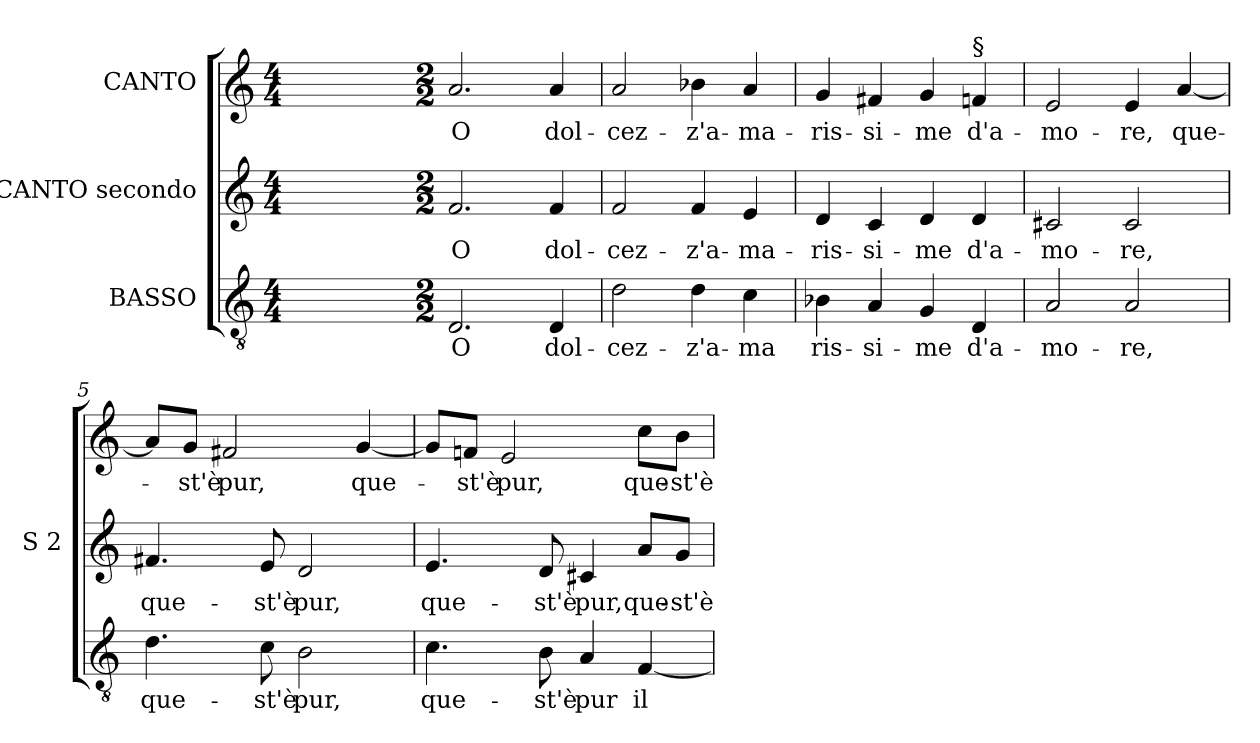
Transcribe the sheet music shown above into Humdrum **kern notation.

**kern	**text	**kern	**text	**kern	**text
*part3	*part3	*part2	*part2	*part1	*part1
*staff3	*staff3	*staff2	*staff2	*staff1	*staff1
*I"BASSO	*	*I"CANTO secondo	*	*I"CANTO	*
*	*	*I'S 2	*	*	*
!!LO:PB:g=z
*clefGv2	*	*clefG2	*	*clefG2	*
*ITrd7c12	*	*	*	*	*
*k[]	*	*k[]	*	*k[]	*
*C:	*	*C:	*	*C:	*
*M4/4	*	*M4/4	*	*M4/4	*
=1	=1	=1	=1	=1	=1
1ryy	.	1ryy	.	1ryy	.
=1-	=1-	=1-	=1-	=1-	=1-
*M2/2	*	*M2/2	*	*M2/2	*
!	!LO:LY:b:color=#000000	!	!	!	!
!	!	!	!LO:LY:b:color=#000000	!	!
!	!	!	!	!	!LO:LY:b:color=#000000
2.DDi/	O	2.fi/	O	2.ai/	O
!	!LO:LY:b:color=#000000	!	!	!	!
!	!	!	!LO:LY:b:color=#000000	!	!
!	!	!	!	!	!LO:LY:b:color=#000000
4DDi/	dol-	4fi/	dol-	4ai/	dol-
=2	=2	=2	=2	=2	=2
!	!LO:LY:b:color=#000000	!	!	!	!
!	!	!	!LO:LY:b:color=#000000	!	!
!	!	!	!	!	!LO:LY:b:color=#000000
2Di\	-cez-	2fi/	-cez-	2ai/	-cez-
!	!LO:LY:b:color=#000000	!	!	!	!
!	!	!	!LO:LY:b:color=#000000	!	!
!	!	!	!	!	!LO:LY:b:color=#000000
4Di\	-z'a-	4fi/	-z'a-	4b-Xi\	-z'a-
!	!LO:LY:b:color=#000000	!	!	!	!
!	!	!	!LO:LY:b:color=#000000	!	!
!	!	!	!	!	!LO:LY:b:color=#000000
4Ci\	-ma	4ei/	-ma-	4ai/	-ma-
=3	=3	=3	=3	=3	=3
!	!LO:LY:b:color=#000000	!	!	!	!
!	!	!	!LO:LY:b:color=#000000	!	!
!	!	!	!	!	!LO:LY:b:color=#000000
4BB-Xi\	ris-	4di/	-ris-	4gi/	-ris-
!	!LO:LY:b:color=#000000	!	!	!	!
!	!	!	!LO:LY:b:color=#000000	!	!
!	!	!	!	!	!LO:LY:b:color=#000000
4AAi/	-si-	4ci/	-si-	4f#Xi/	-si-
!	!LO:LY:b:color=#000000	!	!	!	!
!	!	!	!LO:LY:b:color=#000000	!	!
!	!	!	!	!	!LO:LY:b:color=#000000
4GGi/	-me	4di/	-me	4gi/	-me
!	!LO:LY:b:color=#000000	!	!	!	!
!	!	!	!LO:LY:b:color=#000000	!	!
!	!	!	!	!LO:TX:a:t=§	!
!	!	!	!	!	!LO:LY:b:color=#000000
4DDi/	d'a-	4di/	d'a-	4fi/	d'a-
=4	=4	=4	=4	=4	=4
!	!LO:LY:b:color=#000000	!	!	!	!
!	!	!	!LO:LY:b:color=#000000	!	!
!	!	!	!	!	!LO:LY:b:color=#000000
2AAi/	-mo-	2c#Xi/	-mo-	2ei/	-mo-
!	!LO:LY:b:color=#000000	!	!	!	!
!	!	!	!LO:LY:b:color=#000000	!	!
!	!	!	!	!	!LO:LY:b:color=#000000
2AAi/	-re,	2c#i/	-re,	4ei/	-re,
!	!	!	!	!	!LO:LY:b:color=#000000
.	.	.	.	[<4ai/	que-
=5	=5	=5	=5	=5	=5
!	!LO:LY:b:color=#000000	!	!	!	!
!	!	!	!LO:LY:b:color=#000000	!	!
4.Di\	que-	4.f#Xi/	que-	8ai/L]	.
!	!	!	!	!	!LO:LY:b:color=#000000
.	.	.	.	8gi/J	-st'è
!	!	!	!	!	!LO:LY:b:color=#000000
.	.	.	.	2f#Xi/	pur,
!	!LO:LY:b:color=#000000	!	!	!	!
!	!	!	!LO:LY:b:color=#000000	!	!
8Ci\	-st'è	8ei/	-st'è	.	.
!	!LO:LY:b:color=#000000	!	!	!	!
!	!	!	!LO:LY:b:color=#000000	!	!
2BBi\	pur,	2di/	pur,	.	.
!	!	!	!	!	!LO:LY:b:color=#000000
.	.	.	.	[<4gi/	que-
!!LO:LB:g=z
=6	=6	=6	=6	=6	=6
!	!LO:LY:b:color=#000000	!	!	!	!
!	!	!	!LO:LY:b:color=#000000	!	!
4.Ci\	que-	4.ei/	que-	8gi/L]	.
!	!	!	!	!	!LO:LY:b:color=#000000
.	.	.	.	8fni/J	-st'è
!	!	!	!	!	!LO:LY:b:color=#000000
.	.	.	.	2ei/	pur,
!	!LO:LY:b:color=#000000	!	!	!	!
!	!	!	!LO:LY:b:color=#000000	!	!
8BBi\	-st'è	8di/	-st'è	.	.
!	!LO:LY:b:color=#000000	!	!	!	!
!	!	!	!LO:LY:b:color=#000000	!	!
4AAi/	pur	4c#Xi/	pur,	.	.
!	!LO:LY:b:color=#000000	!	!	!	!
!	!	!	!LO:LY:b:color=#000000	!	!
!	!	!	!	!	!LO:LY:b:color=#000000
[<4FFi/	il	8ai/L	que-	8cci\L	que-
!	!	!	!LO:LY:b:color=#000000	!	!
!	!	!	!	!	!LO:LY:b:color=#000000
.	.	8gi/J	-st'è	8bi\J	-st'è
=	=	=	=	=	=
*-	*-	*-	*-	*-	*-
